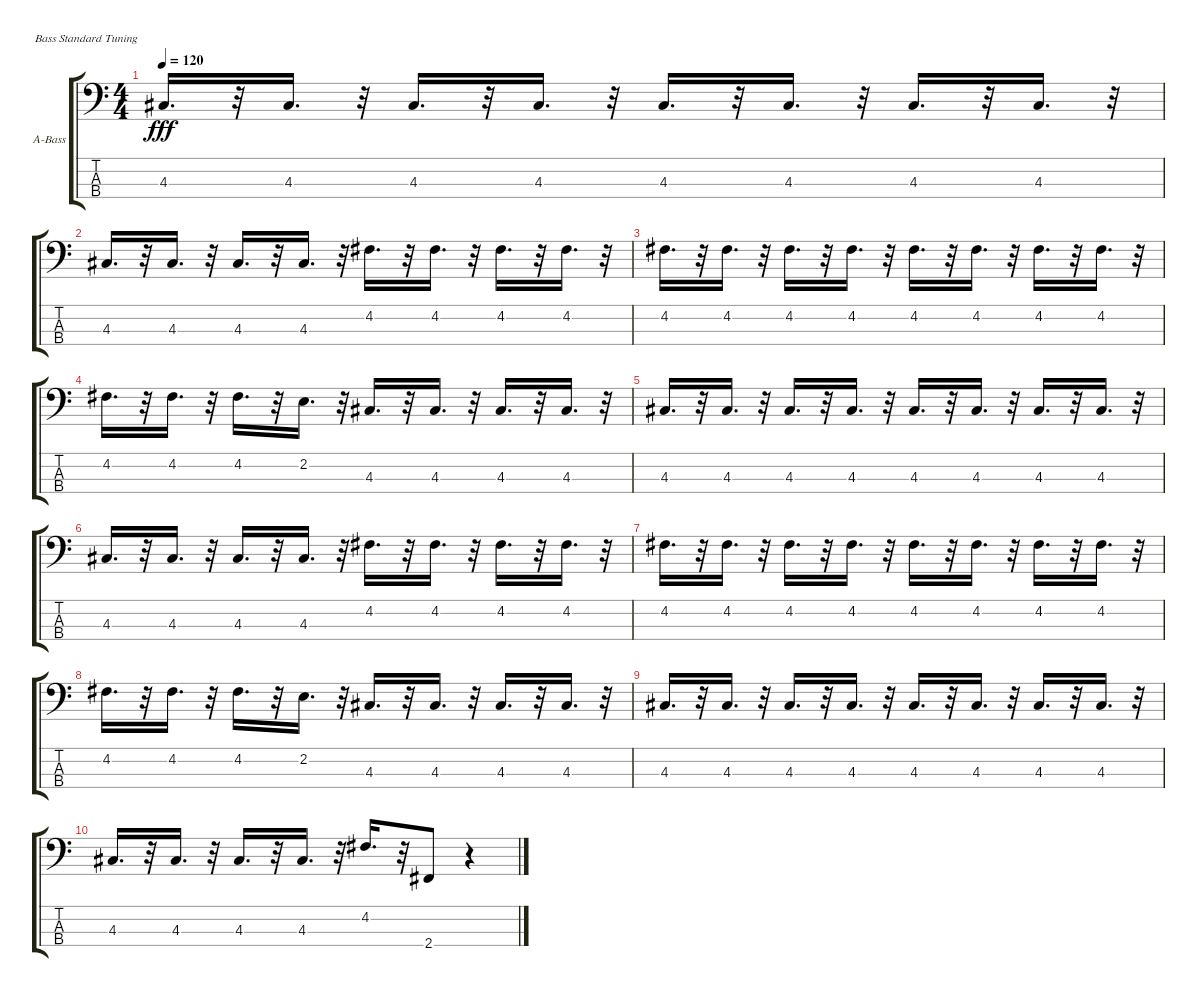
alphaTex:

\bracketExtendMode groupsimilarinstruments
\firstSystemTrackNameOrientation horizontal
\otherSystemsTrackNameOrientation horizontal
\track ("Бас" "A-Bass") {instrument electricguitarjazz}
\staff {score tabs}
\tuning (G2 D2 A1 E1)
\ts (4 4)
\tempo 120
\clef f4
\ks c
4.3.16{d dy fff} r.32 4.3.16{d} r.32 4.3.16{d} r.32 4.3.16{d} r.32 4.3.16{d} r.32 4.3.16{d} r.32 4.3.16{d} r.32 4.3.16{d} r.32 |
4.3.16{d} r.32 4.3.16{d} r.32 4.3.16{d} r.32 4.3.16{d} r.32 4.2.16{d} r.32 4.2.16{d} r.32 4.2.16{d} r.32 4.2.16{d} r.32 |
4.2.16{d} r.32 4.2.16{d} r.32 4.2.16{d} r.32 4.2.16{d} r.32 4.2.16{d} r.32 4.2.16{d} r.32 4.2.16{d} r.32 4.2.16{d} r.32 |
4.2.16{d} r.32 4.2.16{d} r.32 4.2.16{d} r.32 2.2.16{d} r.32 4.3.16{d} r.32 4.3.16{d} r.32 4.3.16{d} r.32 4.3.16{d} r.32 |
4.3.16{d} r.32 4.3.16{d} r.32 4.3.16{d} r.32 4.3.16{d} r.32 4.3.16{d} r.32 4.3.16{d} r.32 4.3.16{d} r.32 4.3.16{d} r.32 |
4.3.16{d} r.32 4.3.16{d} r.32 4.3.16{d} r.32 4.3.16{d} r.32 4.2.16{d} r.32 4.2.16{d} r.32 4.2.16{d} r.32 4.2.16{d} r.32 |
4.2.16{d} r.32 4.2.16{d} r.32 4.2.16{d} r.32 4.2.16{d} r.32 4.2.16{d} r.32 4.2.16{d} r.32 4.2.16{d} r.32 4.2.16{d} r.32 |
4.2.16{d} r.32 4.2.16{d} r.32 4.2.16{d} r.32 2.2.16{d} r.32 4.3.16{d} r.32 4.3.16{d} r.32 4.3.16{d} r.32 4.3.16{d} r.32 |
4.3.16{d} r.32 4.3.16{d} r.32 4.3.16{d} r.32 4.3.16{d} r.32 4.3.16{d} r.32 4.3.16{d} r.32 4.3.16{d} r.32 4.3.16{d} r.32 |
4.3.16{d} r.32 4.3.16{d} r.32 4.3.16{d} r.32 4.3.16{d} r.32 4.2.16{d} r.32 2.4.8 r.4
